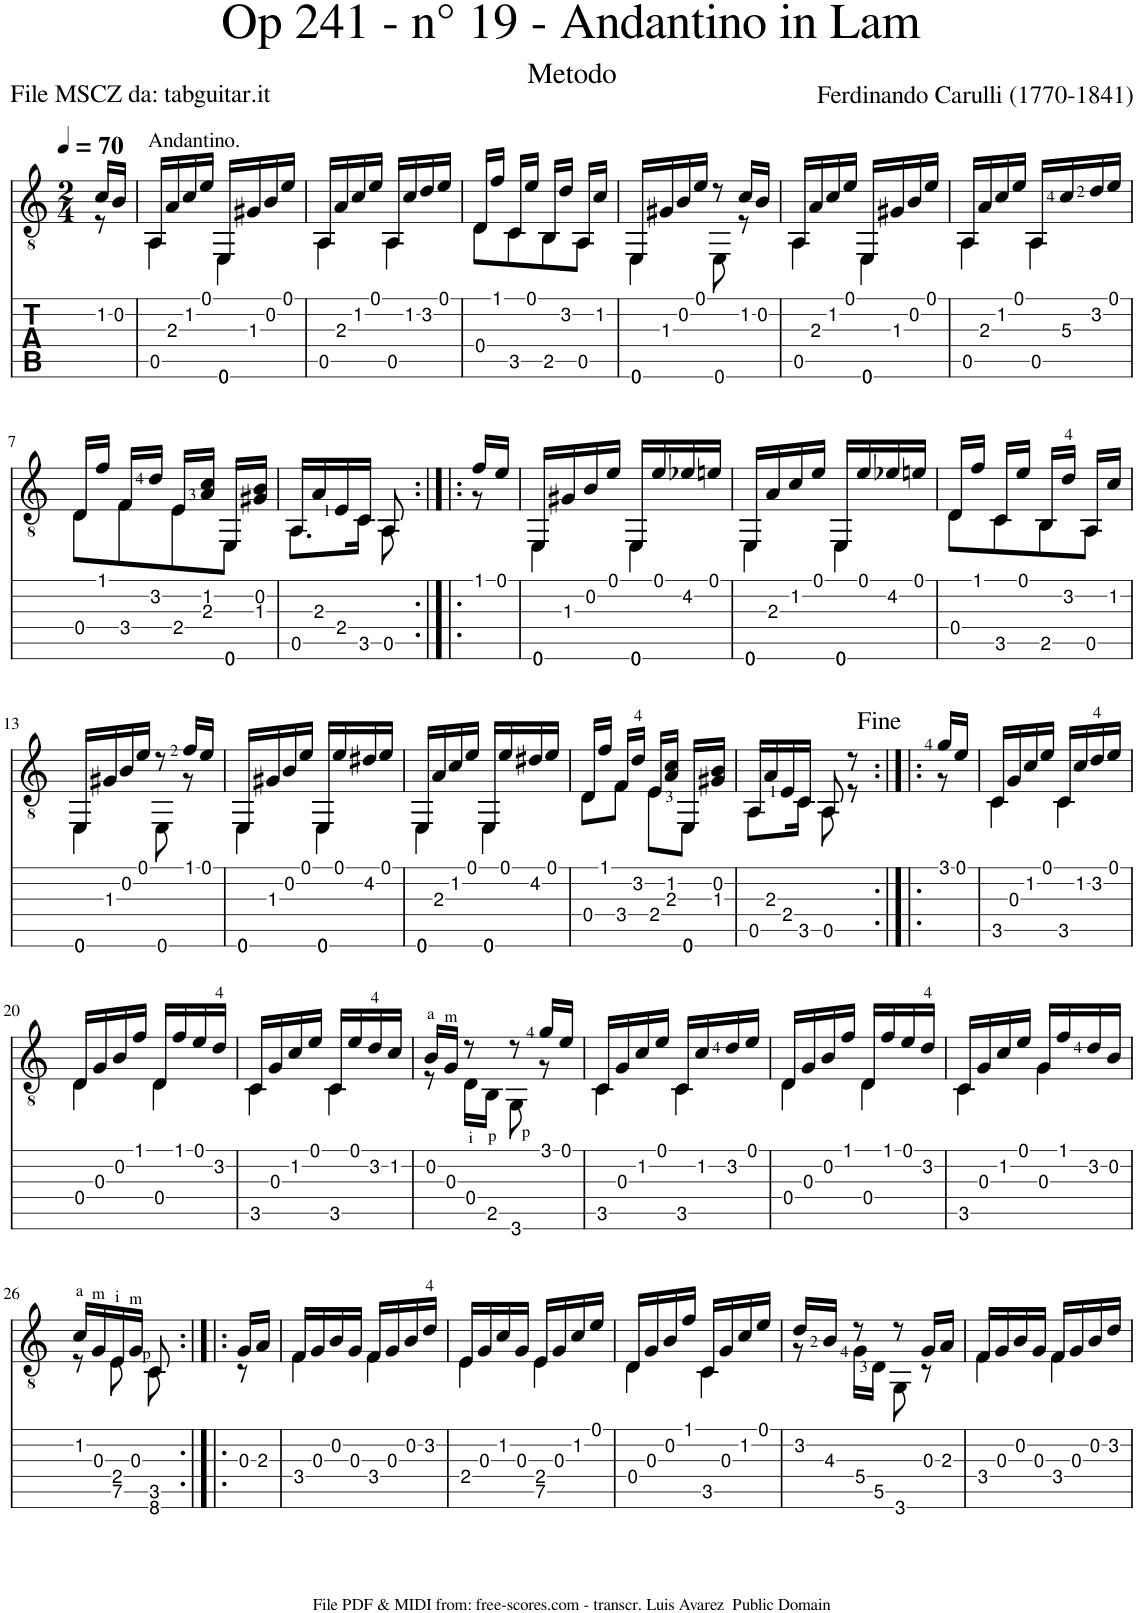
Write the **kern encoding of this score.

**kern	**kern
*part1	*part1
*staff2	*staff1
*I"Guitar	*
*I'Guit.	*
*stria6	*
*	*clefGv2
*k[]	*k[]
*M2/4	*M2/4
*MM70	*MM70
=	=
*^	*^
16cLL	8r	16c/LL	8r
16BJJ	.	16B/JJ	.
=1	=1	=1	=1
!	!	!LO:TX:a:t=Andantino.	!
16AALL	4AA	16AA/LL	4AA\
16AJ	.	16A/	.
16cL	.	16c/	.
16eJJ	.	16e/JJ	.
16EELL	4EE	16EE/LL	4EE\
16G#J	.	16G#X/	.
16BL	.	16B/	.
16eJJ	.	16e/JJ	.
=2	=2	=2	=2
16AALL	4AA	16AA/LL	4AA\
16AJ	.	16A/	.
16cL	.	16c/	.
16eJJ	.	16e/JJ	.
16AALL	4AA	16AA/LL	4AA\
16cJ	.	16c/	.
16dL	.	16d/	.
16eJJ	.	16e/JJ	.
=3	=3	=3	=3
16DLL	8DL	16D/LL	8D\L
16fJ	.	16f/JJ	.
16CL	8CJ	16C/LL	8C\
16eJJ	.	16e/JJ	.
16BBLL	8BBL	16BB/LL	8BB\
16dJ	.	16d/JJ	.
16AAL	8AAJ	16AA/LL	8AA\J
16cJJ	.	16c/JJ	.
=4	=4	=4	=4
16EELL	4EE	16EE/LL	4EE\
16G#J	.	16G#X/	.
16BL	.	16B/	.
16eJJ	.	16e/JJ	.
8r	8EE	8r	8EE\
16cLL	8r	16c/LL	8r
16BJJ	.	16B/JJ	.
=5	=5	=5	=5
16AALL	4AA	16AA/LL	4AA\
16AJ	.	16A/	.
16cL	.	16c/	.
16eJJ	.	16e/JJ	.
16EELL	4EE	16EE/LL	4EE\
16G#J	.	16G#X/	.
16BL	.	16B/	.
16eJJ	.	16e/JJ	.
=6	=6	=6	=6
16AALL	4AA	16AA/LL	4AA\
16AJ	.	16A/	.
16cL	.	16c/	.
16eJJ	.	16e/JJ	.
16AALL	4AA	16AA/LL	4AA\
16cJ	.	16c/	.
16dL	.	16d/	.
16eJJ	.	16e/JJ	.
!!LO:LB:g=z	!!
=7	=7	=7	=7
16DLL	8DL	16D/LL	8D\L
16fJ	.	16f/JJ	.
16FL	8FJ	16F/LL	8F\
16dJJ	.	16d/JJ	.
16ELL	8EL	16E/LL	8E\
16A\ 16c\J	.	16A/ 16c/JJ	.
16EEL	8EEJ	16EE/LL	8EE\J
16G#\ 16B\JJ	.	16G#X/ 16B/JJ	.
=8	=8	=8	=8
16AALL	8.AAL	16AA/LL	8.AA\L
16AJ	.	16A/	.
16EL	.	16E/	.
16CJJ	16CJk	16C/JJ	16C\Jk
8AAJ	8AAJ	8AA/	8AA\
=9:|!|:	=9:|!|:	=9:|!|:	=9:|!|:
16fLL	8r	16f/LL	8r
16eJJ	.	16e/JJ	.
=10	=10	=10	=10
16EELL	4EE	16EE/LL	4EE\
16G#J	.	16G#X/	.
16BL	.	16B/	.
16eJJ	.	16e/JJ	.
16EELL	4EE	16EE/LL	4EE\
16eJ	.	16e/	.
16e-L	.	16e-X/	.
16eJJ	.	16en/JJ	.
=11	=11	=11	=11
16EELL	4EE	16EE/LL	4EE\
16AJ	.	16A/	.
16cL	.	16c/	.
16eJJ	.	16e/JJ	.
16EELL	4EE	16EE/LL	4EE\
16eJ	.	16e/	.
16e-L	.	16e-X/	.
16eJJ	.	16en/JJ	.
=12	=12	=12	=12
16DLL	8DL	16D/LL	8D\L
16fJ	.	16f/JJ	.
16CL	8CJ	16C/LL	8C\
16eJJ	.	16e/JJ	.
16BBLL	8BBL	16BB/LL	8BB\
16dJ	.	16d/JJ	.
16AAL	8AAJ	16AA/LL	8AA\J
16cJJ	.	16c/JJ	.
!!LO:LB:g=z	!!
=13	=13	=13	=13
16EELL	4EE	16EE/LL	4EE\
16G#J	.	16G#X/	.
16BL	.	16B/	.
16eJJ	.	16e/JJ	.
8r	8EE	8r	8EE\
16fLL	8r	16f/LL	8r
16eJJ	.	16e/JJ	.
=14	=14	=14	=14
16EELL	4EE	16EE/LL	4EE\
16G#J	.	16G#X/	.
16BL	.	16B/	.
16eJJ	.	16e/JJ	.
16EELL	4EE	16EE/LL	4EE\
16eJ	.	16e/	.
16d#L	.	16d#X/	.
16eJJ	.	16e/JJ	.
=15	=15	=15	=15
16EELL	4EE	16EE/LL	4EE\
16AJ	.	16A/	.
16cL	.	16c/	.
16eJJ	.	16e/JJ	.
16EELL	4EE	16EE/LL	4EE\
16eJ	.	16e/	.
16d#L	.	16d#X/	.
16eJJ	.	16e/JJ	.
=16	=16	=16	=16
16DLL	8DL	16D/LL	8D\L
16fJ	.	16f/JJ	.
16FL	8FJ	16F/LL	8F\J
16dJJ	.	16d/JJ	.
16ELL	8EL	16E/LL	8E\L
16A\ 16c\J	.	16A/ 16c/JJ	.
16EEL	8EEJ	16EE/LL	8EE\J
16G#\ 16B\JJ	.	16G#X/ 16B/JJ	.
=17	=17	=17	=17
16AALL	8.AAL	16AA/LL	8.AA\L
16AJ	.	16A/	.
16EL	.	16E/	.
16CJJ	16CJk	16C/JJ	16C\Jk
8AA	8AA	8AA/	8AA\
8r	8r	8r	8r
=18:|!|:	=18:|!|:	=18:|!|:	=18:|!|:
16gLL	8r	16g/LL	8r
16eJJ	.	16e/JJ	.
=19	=19	=19	=19
16CLL	4C	16C/LL	4C\
16GJ	.	16G/	.
16cL	.	16c/	.
16eJJ	.	16e/JJ	.
16CLL	4C	16C/LL	4C\
16cJ	.	16c/	.
16dL	.	16d/	.
16eJJ	.	16e/JJ	.
!!LO:LB:g=z	!!
=20	=20	=20	=20
16DLL	4D	16D/LL	4D\
16GJ	.	16G/	.
16BL	.	16B/	.
16fJJ	.	16f/JJ	.
16DLL	4D	16D/LL	4D\
16fJ	.	16f/	.
16eL	.	16e/	.
16dJJ	.	16d/JJ	.
=21	=21	=21	=21
16CLL	4C	16C/LL	4C\
16GJ	.	16G/	.
16cL	.	16c/	.
16eJJ	.	16e/JJ	.
16CLL	4C	16C/LL	4C\
16eJ	.	16e/	.
16dL	.	16d/	.
16cJJ	.	16c/JJ	.
=22	=22	=22	=22
16BLL	8r	16B/LL	8r
16GJJ	.	16G/JJ	.
8r	16DLL	8r	16D\LL
.	16BBJJ	.	16BB\JJ
8r	8GG	8r	8GG\
16gLL	8r	16g/LL	8r
16eJJ	.	16e/JJ	.
=23	=23	=23	=23
16CLL	4C	16C/LL	4C\
16GJ	.	16G/	.
16cL	.	16c/	.
16eJJ	.	16e/JJ	.
16CLL	4C	16C/LL	4C\
16cJ	.	16c/	.
16dL	.	16d/	.
16eJJ	.	16e/JJ	.
=24	=24	=24	=24
16DLL	4D	16D/LL	4D\
16GJ	.	16G/	.
16BL	.	16B/	.
16fJJ	.	16f/JJ	.
16DLL	4D	16D/LL	4D\
16fJ	.	16f/	.
16eL	.	16e/	.
16dJJ	.	16d/JJ	.
=25	=25	=25	=25
16CLL	4C	16C/LL	4C\
16GJ	.	16G/	.
16cL	.	16c/	.
16eJJ	.	16e/JJ	.
16GLL	4G	16G/LL	4G\
16fJ	.	16f/	.
16dL	.	16d/	.
16BJJ	.	16B/JJ	.
!!LO:LB:g=z	!!
=26	=26	=26	=26
16cLL	8r	16c/LL	8r
16GJJ	.	16G/	.
16ELL	8EL	16E/	8E\
16GJ	.	16G/JJ	.
8CJ	8CJ	8C/	8C\
=27:|!|:	=27:|!|:	=27:|!|:	=27:|!|:
16GLL	8r	16G/LL	8r
16AJJ	.	16A/JJ	.
=28	=28	=28	=28
16FLL	4F	16F/LL	4F\
16GJ	.	16G/	.
16BL	.	16B/	.
16GJJ	.	16G/JJ	.
16FLL	4F	16F/LL	4F\
16GJ	.	16G/	.
16BL	.	16B/	.
16dJJ	.	16d/JJ	.
=29	=29	=29	=29
16ELL	4E	16E/LL	4E\
16GJ	.	16G/	.
16cL	.	16c/	.
16GJJ	.	16G/JJ	.
16ELL	4E	16E/LL	4E\
16GJ	.	16G/	.
16cL	.	16c/	.
16eJJ	.	16e/JJ	.
=30	=30	=30	=30
16DLL	4D	16D/LL	4D\
16GJ	.	16G/	.
16BL	.	16B/	.
16fJJ	.	16f/JJ	.
16CLL	4C	16C/LL	4C\
16GJ	.	16G/	.
16cL	.	16c/	.
16eJJ	.	16e/JJ	.
=31	=31	=31	=31
16dLL	8r	16d/LL	8r
16BJJ	.	16B/JJ	.
8r	16GLL	8r	16G\LL
.	16DJJ	.	16D\JJ
8r	8GG	8r	8GG\
16GLL	8r	16G/LL	8r
16AJJ	.	16A/JJ	.
=32	=32	=32	=32
16FLL	4F	16F/LL	4F\
16GJ	.	16G/	.
16BL	.	16B/	.
16GJJ	.	16G/JJ	.
16FLL	4F	16F/LL	4F\
16GJ	.	16G/	.
16BL	.	16B/	.
16dJJ	.	16d/JJ	.
*v	*v	*	*
*	*v	*v
=	=
*-	*-
